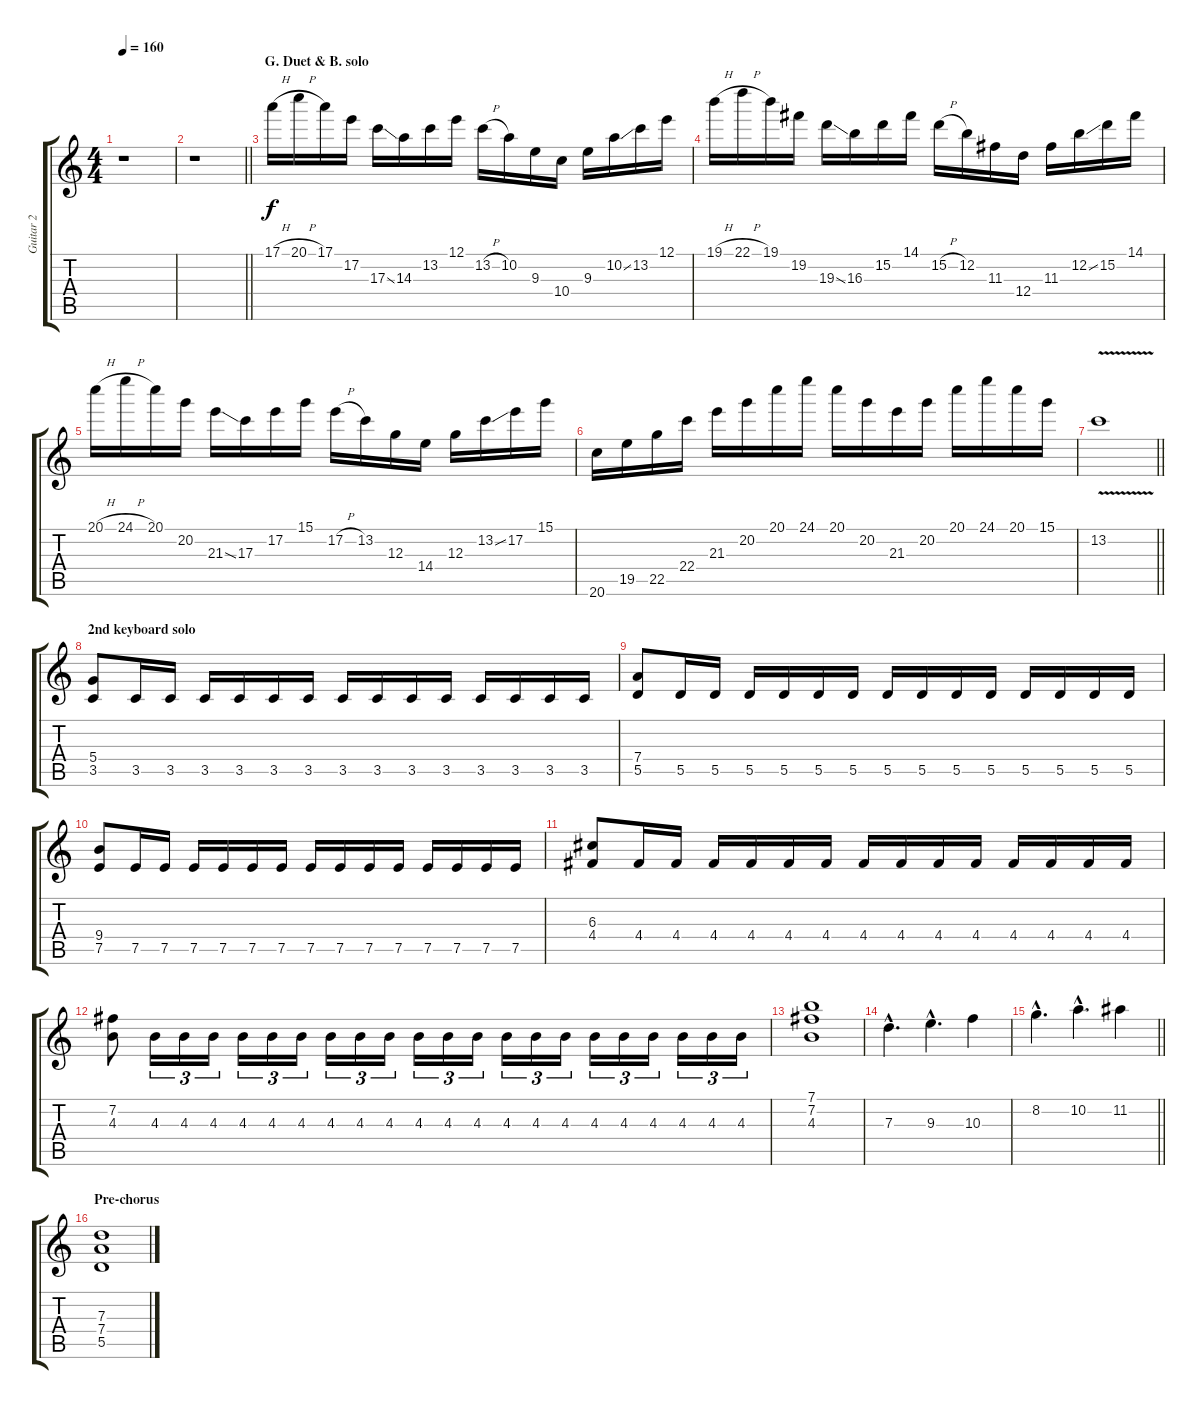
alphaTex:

\track ("Guitar 2" "Guitar 2") {instrument distortionguitar}
\staff {score tabs}
\tuning (E4 B3 G3 D3 A2 E2) {hide}
\ts (4 4)
\tempo 160
\clef g2
\ks c
r.1{dy f} |
\barLineRight lightlight
r.1 |
\section ("" "G. Duet & B. solo")
17.1{h}.16{volume 16} 20.1{h}.16 17.1.16 17.2.16 17.3{ss}.16 14.3.16 13.2.16 12.1.16 13.2{h}.16 10.2.16 9.3.16 10.4.16 9.3.16 10.2{ss}.16 13.2.16 12.1.16 |
19.1{h}.16 22.1{h}.16 19.1.16 19.2.16 19.3{ss}.16 16.3.16 15.2.16 14.1.16 15.2{h}.16 12.2.16 11.3.16 12.4.16 11.3.16 12.2{ss}.16 15.2.16 14.1.16 |
20.1{h}.16 24.1{h}.16 20.1.16 20.2.16 21.3{ss}.16 17.3.16 17.2.16 15.1.16 17.2{h}.16 13.2.16 12.3.16 14.4.16 12.3.16 13.2{ss}.16 17.2.16 15.1.16 |
20.6.16 19.5.16 22.5.16 22.4.16 21.3.16 20.2.16 20.1.16 24.1.16 20.1.16 20.2.16 21.3.16 20.2.16 20.1.16 24.1.16 20.1.16 15.1.16 |
\barLineRight lightlight
13.2{v}.1 |
\section ("" "2nd keyboard solo")
(5.4 3.5).8{volume 12} 3.5.16 3.5.16 3.5.16 3.5.16 3.5.16 3.5.16 3.5.16 3.5.16 3.5.16 3.5.16 3.5.16 3.5.16 3.5.16 3.5.16 |
(7.4 5.5).8 5.5.16 5.5.16 5.5.16 5.5.16 5.5.16 5.5.16 5.5.16 5.5.16 5.5.16 5.5.16 5.5.16 5.5.16 5.5.16 5.5.16 |
(9.4 7.5).8 7.5.16 7.5.16 7.5.16 7.5.16 7.5.16 7.5.16 7.5.16 7.5.16 7.5.16 7.5.16 7.5.16 7.5.16 7.5.16 7.5.16 |
(6.3 4.4).8 4.4.16 4.4.16 4.4.16 4.4.16 4.4.16 4.4.16 4.4.16 4.4.16 4.4.16 4.4.16 4.4.16 4.4.16 4.4.16 4.4.16 |
(7.2 4.3).8 4.3.16{tu (3 2)} 4.3.16{tu (3 2)} 4.3.16{tu (3 2)} 4.3.16{tu (3 2)} 4.3.16{tu (3 2)} 4.3.16{tu (3 2)} 4.3.16{tu (3 2)} 4.3.16{tu (3 2)} 4.3.16{tu (3 2)} 4.3.16{tu (3 2)} 4.3.16{tu (3 2)} 4.3.16{tu (3 2)} 4.3.16{tu (3 2)} 4.3.16{tu (3 2)} 4.3.16{tu (3 2)} 4.3.16{tu (3 2)} 4.3.16{tu (3 2)} 4.3.16{tu (3 2)} 4.3.16{tu (3 2)} 4.3.16{tu (3 2)} 4.3.16{tu (3 2)} |
(7.1 7.2 4.3).1 |
7.3{hac}.4{d volume 16} 9.3{hac}.4{d} 10.3.4 |
\barLineRight lightlight
8.2{hac}.4{d} 10.2{hac}.4{d} 11.2.4 |
\section ("" "Pre-chorus")
(7.3 7.4 5.5).1
